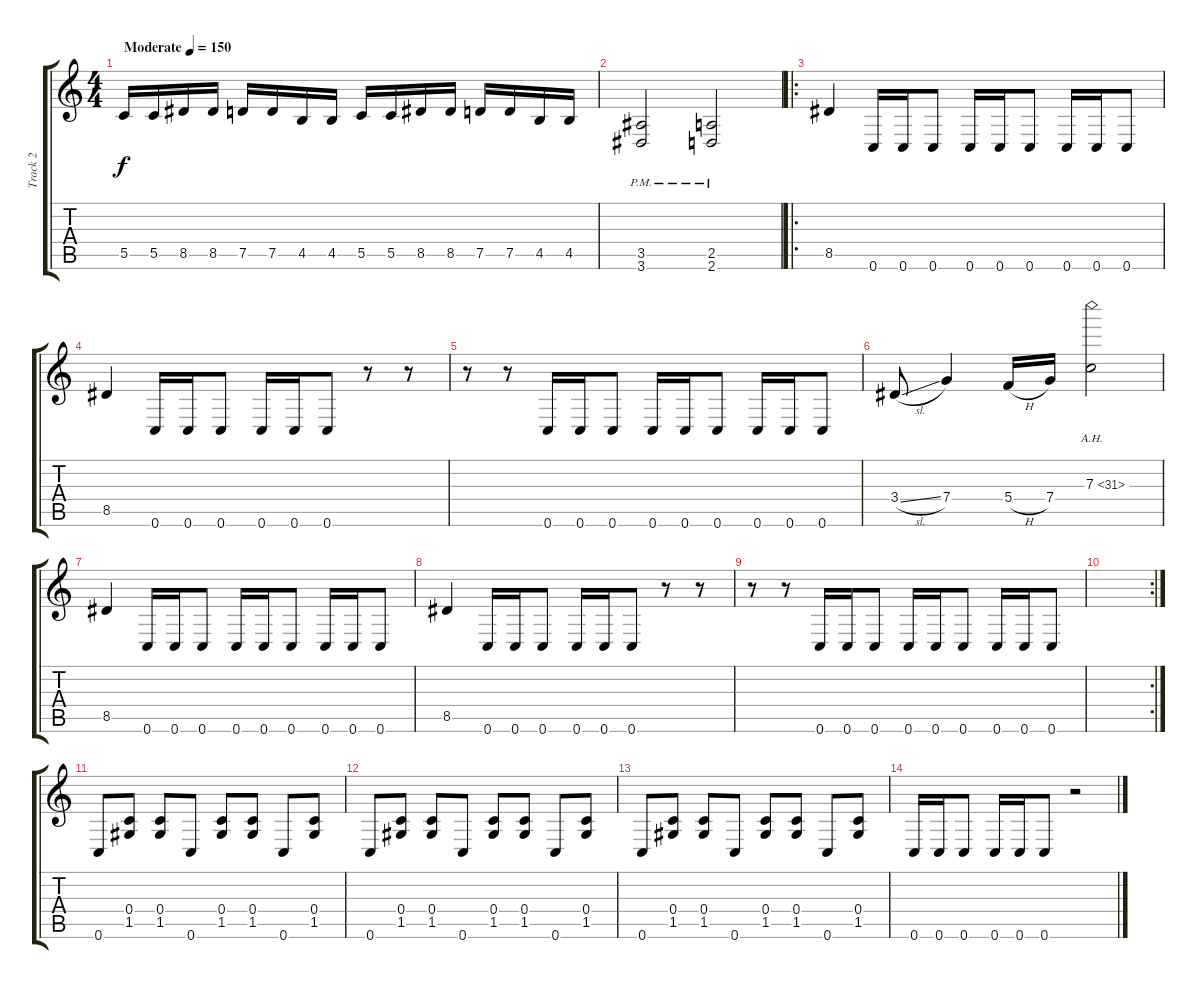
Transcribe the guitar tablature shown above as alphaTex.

\track ("Track 2" "Track 2") {instrument overdrivenguitar}
\staff {score tabs}
\tuning (D4 A3 F3 C3 G2 C2) {hide}
\ts (4 4)
\tempo (150 "Moderate")
\clef g2
\ks c
5.5.16{dy f instrument overdrivenguitar} 5.5.16 8.5.16 8.5.16 7.5.16 7.5.16 4.5.16 4.5.16 5.5.16 5.5.16 8.5.16 8.5.16 7.5.16 7.5.16 4.5.16 4.5.16 |
(3.5 3.6{pm}).2 (2.5 2.6{pm}).2 |
\ro
8.5.4 0.6.16 0.6.16 0.6.8 0.6.16 0.6.16 0.6.8 0.6.16 0.6.16 0.6.8 |
8.5.4 0.6.16 0.6.16 0.6.8 0.6.16 0.6.16 0.6.8 r.8 r.8 |
r.8 r.8 0.6.16 0.6.16 0.6.8 0.6.16 0.6.16 0.6.8 0.6.16 0.6.16 0.6.8 |
3.4{sl}.8 7.4.4 5.4{h}.16 7.4.16 7.3{ah 24}.2 |
8.5.4 0.6.16 0.6.16 0.6.8 0.6.16 0.6.16 0.6.8 0.6.16 0.6.16 0.6.8 |
8.5.4 0.6.16 0.6.16 0.6.8 0.6.16 0.6.16 0.6.8 r.8 r.8 |
r.8 r.8 0.6.16 0.6.16 0.6.8 0.6.16 0.6.16 0.6.8 0.6.16 0.6.16 0.6.8 |
\rc 2
|
0.6.8 (0.4 1.5).8 (0.4 1.5).8 0.6.8 (0.4 1.5).8 (0.4 1.5).8 0.6.8 (0.4 1.5).8 |
0.6.8 (0.4 1.5).8 (0.4 1.5).8 0.6.8 (0.4 1.5).8 (0.4 1.5).8 0.6.8 (0.4 1.5).8 |
0.6.8 (0.4 1.5).8 (0.4 1.5).8 0.6.8 (0.4 1.5).8 (0.4 1.5).8 0.6.8 (0.4 1.5).8 |
0.6.16 0.6.16 0.6.8 0.6.16 0.6.16 0.6.8 r.2
